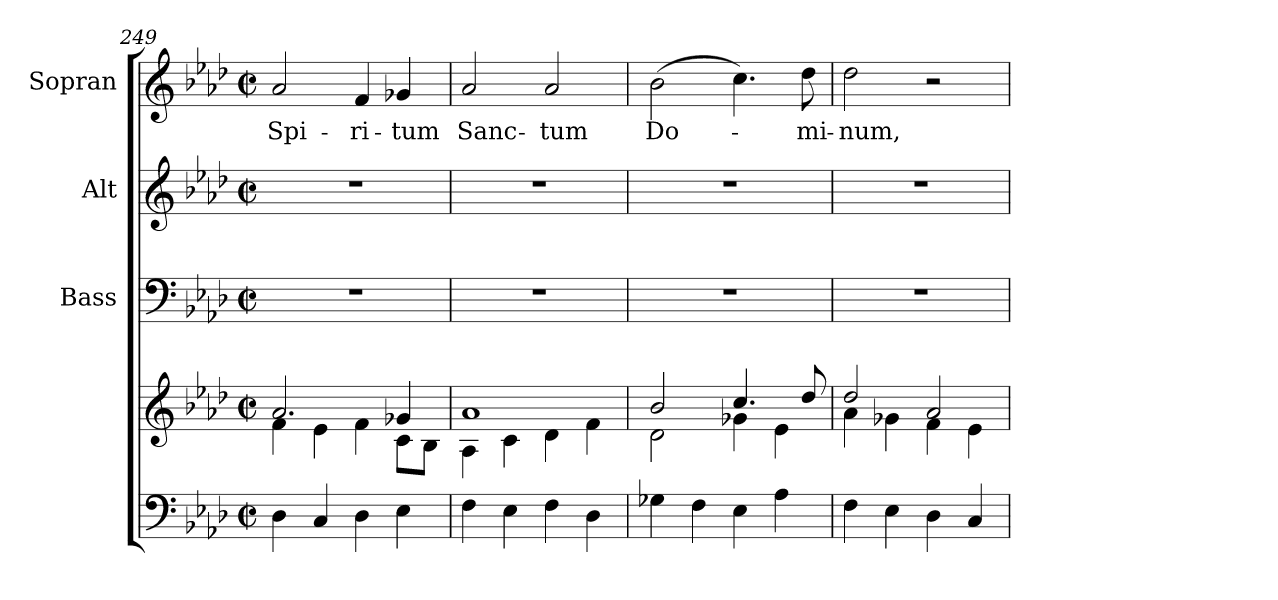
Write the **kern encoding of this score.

**kern	**kern	**kern	**kern	**kern	**text
*part4	*part4	*part3	*part2	*part1	*part1
*staff5	*staff4	*staff3	*staff2	*staff1	*staff1
*	*	*I"Bass	*I"Alt	*I"Sopran	*
*	*	*I'B.	*I'A.	*I'S.	*
*clefF4	*clefG2	*clefF4	*clefG2	*clefG2	*
*k[b-e-a-d-]	*k[b-e-a-d-]	*k[b-e-a-d-]	*k[b-e-a-d-]	*k[b-e-a-d-]	*
*A-:	*A-:	*A-:	*A-:	*A-:	*
*M2/2	*M2/2	*M2/2	*M2/2	*M2/2	*
*met(c|)	*met(c|)	*met(c|)	*met(c|)	*met(c|)	*
=249	=249	=249	=249	=249	=249
*	*^	*	*	*	*
!	!	!	!	!	!	!LO:LY:b
4D-\	2.a-/	4f\	1r	1r	2a-/	Spi-
4C/	.	4e-\	.	.	.	.
!	!	!	!	!	!	!LO:LY:b
4D-\	.	4f\	.	.	4f/	-ri-
!	!	!	!	!	!	!LO:LY:b
4E-\	4g-X/	8c\L	.	.	4g-X/	-tum
.	.	8B-\J	.	.	.	.
=250	=250	=250	=250	=250	=250	=250
!	!	!	!	!	!	!LO:LY:b
4F\	1a-	4A-\	1r	1r	2a-/	Sanc-
4E-\	.	4c\	.	.	.	.
!	!	!	!	!	!	!LO:LY:b
4F\	.	4d-\	.	.	2a-/	-tum
4D-\	.	4f\	.	.	.	.
!!LO:LB:g=z
=251	=251	=251	=251	=251	=251	=251
!	!	!	!	!	!	!LO:LY:b
4G-X\	2b-/	2d-\	1r	1r	(>2b-\	Do-
4F\	.	.	.	.	.	.
4E-\	4.cc/	4g-X\	.	.	4.cc\)	.
4A-\	.	4e-\	.	.	.	.
!	!	!	!	!	!	!LO:LY:b
.	8dd-/	.	.	.	8dd-\	-mi-
=252	=252	=252	=252	=252	=252	=252
!	!	!	!	!	!	!LO:LY:b
4F\	2dd-/	4a-\	1r	1r	2dd-\	-num,
4E-\	.	4g-X\	.	.	.	.
4D-\	2a-/	4f\	.	.	2r	.
4C/	.	4e-\	.	.	.	.
*	*v	*v	*	*	*	*
=	=	=	=	=	=
*-	*-	*-	*-	*-	*-
